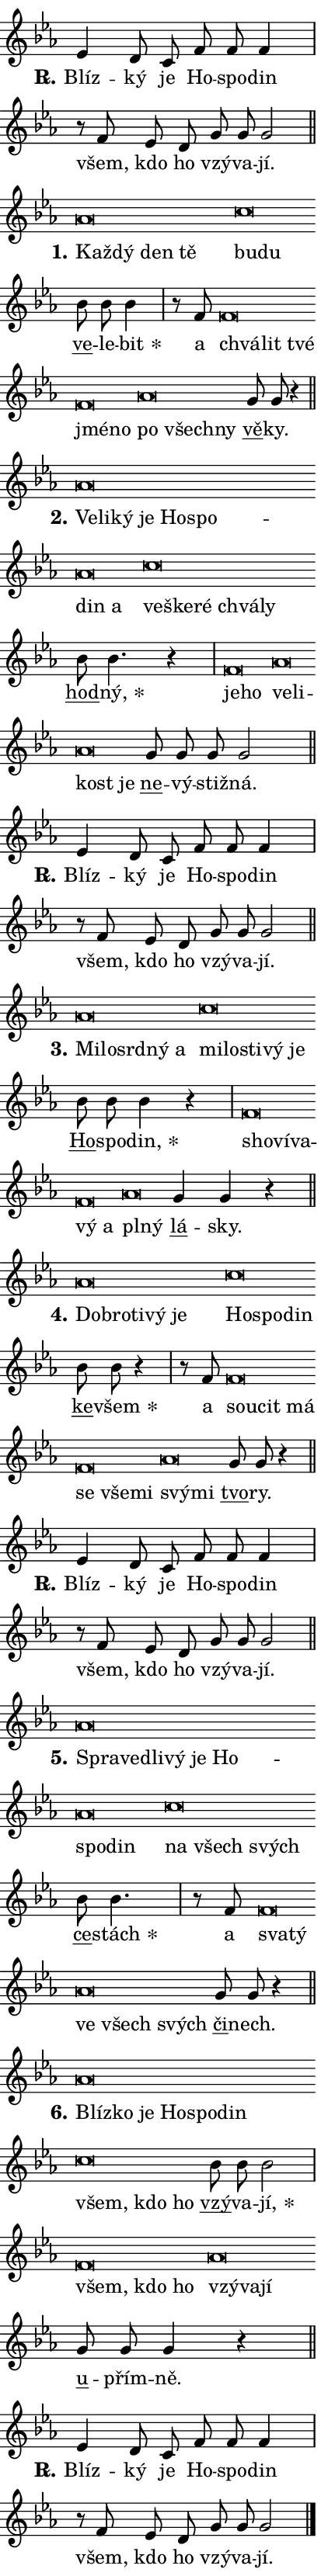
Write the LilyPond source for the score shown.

\version "2.24.0"
\header { tagline = "" }
\paper {
  indent = 0\cm
  top-margin = 0\cm
  right-margin = 0.13\cm % to fit lyric hyphens
  bottom-margin = 0\cm
  left-margin = 0\cm
  paper-width = 7\cm
  page-breaking = #ly:one-page-breaking
  system-system-spacing.basic-distance = #11
  score-system-spacing.basic-distance = #11
  ragged-last = ##f
}


%% Author: Thomas Morley
%% https://lists.gnu.org/archive/html/lilypond-user/2020-05/msg00002.html
#(define (line-position grob)
"Returns position of @var[grob} in current system:
   @code{'start}, if at first time-step
   @code{'end}, if at last time-step
   @code{'middle} otherwise
"
  (let* ((col (ly:item-get-column grob))
         (ln (ly:grob-object col 'left-neighbor))
         (rn (ly:grob-object col 'right-neighbor))
         (col-to-check-left (if (ly:grob? ln) ln col))
         (col-to-check-right (if (ly:grob? rn) rn col))
         (break-dir-left
           (and
             (ly:grob-property col-to-check-left 'non-musical #f)
             (ly:item-break-dir col-to-check-left)))
         (break-dir-right
           (and
             (ly:grob-property col-to-check-right 'non-musical #f)
             (ly:item-break-dir col-to-check-right))))
        (cond ((eqv? 1 break-dir-left) 'start)
              ((eqv? -1 break-dir-right) 'end)
              (else 'middle))))

#(define (tranparent-at-line-position vctor)
  (lambda (grob)
  "Relying on @code{line-position} select the relevant enry from @var{vctor}.
Used to determine transparency,"
    (case (line-position grob)
      ((end) (not (vector-ref vctor 0)))
      ((middle) (not (vector-ref vctor 1)))
      ((start) (not (vector-ref vctor 2))))))

noteHeadBreakVisibility =
#(define-music-function (break-visibility)(vector?)
"Makes @code{NoteHead}s transparent relying on @var{break-visibility}"
#{
  \override NoteHead.transparent =
    #(tranparent-at-line-position break-visibility)
#})

#(define delete-ledgers-for-transparent-note-heads
  (lambda (grob)
    "Reads whether a @code{NoteHead} is transparent.
If so this @code{NoteHead} is removed from @code{'note-heads} from
@var{grob}, which is supposed to be @code{LedgerLineSpanner}.
As a result ledgers are not printed for this @code{NoteHead}"
    (let* ((nhds-array (ly:grob-object grob 'note-heads))
           (nhds-list
             (if (ly:grob-array? nhds-array)
                 (ly:grob-array->list nhds-array)
                 '()))
           ;; Relies on the transparent-property being done before
           ;; Staff.LedgerLineSpanner.after-line-breaking is executed.
           ;; This is fragile ...
           (to-keep
             (remove
               (lambda (nhd)
                 (ly:grob-property nhd 'transparent #f))
               nhds-list)))
      ;; TODO find a better method to iterate over grob-arrays, similiar
      ;; to filter/remove etc for lists
      ;; For now rebuilt from scratch
      (set! (ly:grob-object grob 'note-heads)  '())
      (for-each
        (lambda (nhd)
          (ly:pointer-group-interface::add-grob grob 'note-heads nhd))
        to-keep))))

squashNotes = {
  \override NoteHead.X-extent = #'(-0.2 . 0.2)
  \override NoteHead.Y-extent = #'(-0.75 . 0)
  \override NoteHead.stencil =
    #(lambda (grob)
       (let ((pos (ly:grob-property grob 'staff-position)))
         (begin
           (if (< pos -7) (display "ERROR: Lower brevis then expected\n") (display ""))
           (if (<= pos -6) ly:text-interface::print ly:note-head::print))))
}
unSquashNotes = {
  \revert NoteHead.X-extent
  \revert NoteHead.Y-extent
  \revert NoteHead.stencil
}

hideNotes = \noteHeadBreakVisibility #begin-of-line-visible
unHideNotes = \noteHeadBreakVisibility #all-visible

% work-around for resetting accidentals
% https://lilypond.org/doc/v2.23/Documentation/notation/displaying-rhythms#unmetered-music
cadenzaMeasure = {
  \cadenzaOff
  \partial 1024 s1024
  \cadenzaOn
}

#(define-markup-command (accent layout props text) (markup?)
  "Underline accented syllable"
  (interpret-markup layout props
    #{\markup \override #'(offset . 4.3) \underline { #text }#}))

responsum = \markup \concat {
  "R" \hspace #-1.05 \path #0.1 #'((moveto 0 0.07) (lineto 0.9 0.8)) \hspace #0.05 "."
}

spaceSize = #0.6828661417322834 % exact space size for TeX Gyre Schola

\layout {
  \context {
    \Staff
    \remove "Time_signature_engraver"
    \override LedgerLineSpanner.after-line-breaking = #delete-ledgers-for-transparent-note-heads
  }
  \context {
    \Lyrics {
      \override LyricSpace.minimum-distance = \spaceSize
      \override LyricText.font-name = #"TeX Gyre Schola"
      \override LyricText.font-size = 1
      \override StanzaNumber.font-name = #"TeX Gyre Schola Bold"
      \override StanzaNumber.font-size = 1
    }
  }
  \context {
    \Score 
    \override NoteHead.text =
      #(lambda (grob) 
        (let ((pos (ly:grob-property grob 'staff-position)))
          #{\markup {
            \combine
              \halign #-0.55 \raise #(if (= pos -6) 0 0.5) \override #'(thickness . 2) \draw-line #'(3.2 . 0)
              \musicglyph "noteheads.sM1"
          }#}))
  }
}

% magnetic-lyrics.ily
%
%   written by
%     Jean Abou Samra <jean@abou-samra.fr>
%     Werner Lemberg <wl@gnu.org>
%
%   adapted by
%     Jiri Hon <jiri.hon@gmail.com>
%
% Version 2022-Apr-15

% https://www.mail-archive.com/lilypond-user@gnu.org/msg149350.html

#(define (Left_hyphen_pointer_engraver context)
   "Collect syllable-hyphen-syllable occurrences in lyrics and store
them in properties.  This engraver only looks to the left.  For
example, if the lyrics input is @code{foo -- bar}, it does the
following.

@itemize @bullet
@item
Set the @code{text} property of the @code{LyricHyphen} grob between
@q{foo} and @q{bar} to @code{foo}.

@item
Set the @code{left-hyphen} property of the @code{LyricText} grob with
text @q{foo} to the @code{LyricHyphen} grob between @q{foo} and
@q{bar}.
@end itemize

Use this auxiliary engraver in combination with the
@code{lyric-@/text::@/apply-@/magnetic-@/offset!} hook."
   (let ((hyphen #f)
         (text #f))
     (make-engraver
      (acknowledgers
       ((lyric-syllable-interface engraver grob source-engraver)
        (set! text grob)))
      (end-acknowledgers
       ((lyric-hyphen-interface engraver grob source-engraver)
        ;(when (not (grob::has-interface grob 'lyric-space-interface))
          (set! hyphen grob)));)
      ((stop-translation-timestep engraver)
       (when (and text hyphen)
         (ly:grob-set-object! text 'left-hyphen hyphen))
       (set! text #f)
       (set! hyphen #f)))))

#(define (lyric-text::apply-magnetic-offset! grob)
   "If the space between two syllables is less than the value in
property @code{LyricText@/.details@/.squash-threshold}, move the right
syllable to the left so that it gets concatenated with the left
syllable.

Use this function as a hook for
@code{LyricText@/.after-@/line-@/breaking} if the
@code{Left_@/hyphen_@/pointer_@/engraver} is active."
   (let ((hyphen (ly:grob-object grob 'left-hyphen #f)))
     (when hyphen
       (let ((left-text (ly:spanner-bound hyphen LEFT)))
         (when (grob::has-interface left-text 'lyric-syllable-interface)
           (let* ((common (ly:grob-common-refpoint grob left-text X))
                  (this-x-ext (ly:grob-extent grob common X))
                  (left-x-ext
                   (begin
                     ;; Trigger magnetism for left-text.
                     (ly:grob-property left-text 'after-line-breaking)
                     (ly:grob-extent left-text common X)))
                  ;; `delta` is the gap width between two syllables.
                  (delta (- (interval-start this-x-ext)
                            (interval-end left-x-ext)))
                  (details (ly:grob-property grob 'details))
                  (threshold (assoc-get 'squash-threshold details 0.2)))
             (when (< delta threshold)
               (let* (;; We have to manipulate the input text so that
                      ;; ligatures crossing syllable boundaries are not
                      ;; disabled.  For languages based on the Latin
                      ;; script this is essentially a beautification.
                      ;; However, for non-Western scripts it can be a
                      ;; necessity.
                      (lt (ly:grob-property left-text 'text))
                      (rt (ly:grob-property grob 'text))
                      (is-space (grob::has-interface hyphen 'lyric-space-interface))
                      (space (if is-space " " ""))
                      (extra-delta (if is-space spaceSize 0))
                      ;; Append new syllable.
                      (ltrt-space (if (and (string? lt) (string? rt))
                                (string-append lt space rt)
                                (make-concat-markup (list lt space rt))))
                      ;; Right-align `ltrt` to the right side.
                      (ltrt-space-markup (grob-interpret-markup
                               grob
                               (make-translate-markup
                                (cons (interval-length this-x-ext) 0)
                                (make-right-align-markup ltrt-space)))))
                 (begin
                   ;; Don't print `left-text`.
                   (ly:grob-set-property! left-text 'stencil #f)
                   ;; Set text and stencil (which holds all collected
                   ;; syllables so far) and shift it to the left.
                   (ly:grob-set-property! grob 'text ltrt-space)
                   (ly:grob-set-property! grob 'stencil ltrt-space-markup)
                   (ly:grob-translate-axis! grob (- (- delta extra-delta)) X))))))))))


#(define (lyric-hyphen::displace-bounds-first grob)
   ;; Make very sure this callback isn't triggered too early.
   (let ((left (ly:spanner-bound grob LEFT))
         (right (ly:spanner-bound grob RIGHT)))
     (ly:grob-property left 'after-line-breaking)
     (ly:grob-property right 'after-line-breaking)
     (ly:lyric-hyphen::print grob)))

squashThreshold = #0.4

\layout {
  \context {
    \Lyrics
    \consists #Left_hyphen_pointer_engraver
    \override LyricText.after-line-breaking =
      #lyric-text::apply-magnetic-offset!
    \override LyricHyphen.stencil = #lyric-hyphen::displace-bounds-first
    \override LyricText.details.squash-threshold = \squashThreshold
    \override LyricHyphen.minimum-distance = 0
    \override LyricHyphen.minimum-length = \squashThreshold
  }
}

squashText = \override LyricText.details.squash-threshold = 9999
unSquashText = \override LyricText.details.squash-threshold = \squashThreshold

leftText = \override LyricText.self-alignment-X = #LEFT
unLeftText = \revert LyricText.self-alignment-X

starOffset = #(lambda (grob) 
                (let ((x_offset (ly:self-alignment-interface::aligned-on-x-parent grob)))
                  (if (= x_offset 0) 0 (+ x_offset 1.2))))

star = #(define-music-function (syllable)(string?)
"Append star separator at the end of a syllable"
#{
  \once \override LyricText.X-offset = #starOffset
  \lyricmode { \markup {
    #syllable
    \override #'((font-name . "TeX Gyre Schola Bold")) \hspace #0.2 \lower #0.65 \larger "*"
  } }
#})

starAccent = #(define-music-function (syllable)(string?)
"Append star separator at the end of a syllable and make accent"
#{
  \once \override LyricText.X-offset = #starOffset
  \lyricmode { \markup {
    \accent #syllable
    \override #'((font-name . "TeX Gyre Schola Bold")) \hspace #0.2 \lower #0.65 \larger "*"
  } }
#})

breath = #(define-music-function (syllable)(string?)
"Append breathing indicator at the end of a syllable"
#{
  \lyricmode { \markup { #syllable "+" } }
#})

optionalBreath = #(define-music-function (syllable)(string?)
"Append optional breathing indicator at the end of a syllable"
#{
  \lyricmode { \markup { #syllable "(+)" } }
#})


\score {
    <<
        \new Voice = "melody" { \cadenzaOn \key es \major \relative { es'4 d8 c f f f4 \cadenzaMeasure \bar "|" r8 f es d \bar "" g g g2 \cadenzaMeasure \bar "||" \break } }
        \new Lyrics \lyricsto "melody" { \lyricmode { \set stanza = \responsum
Blíz -- ký je Ho -- spo -- din všem, kdo ho vzý -- va -- jí. } }
    >>
    \layout {}
}

\score {
    <<
        \new Voice = "melody" { \cadenzaOn \key es \major \relative { \squashNotes as'\breve*1/16 \hideNotes \breve*1/16 \bar "" \breve*1/16 \breve*1/16 \bar "" \unHideNotes \unSquashNotes \squashNotes c\breve*1/16 \hideNotes \breve*1/16 \bar "" \unHideNotes \unSquashNotes \bar "" bes8 bes bes4 \cadenzaMeasure \bar "|" r8 f8 \squashNotes f\breve*1/16 \hideNotes \breve*1/16 \bar "" \breve*1/16 \bar "" \breve*1/16 \breve*1/16 \bar "" \unHideNotes \unSquashNotes \squashNotes as\breve*1/16 \hideNotes \breve*1/16 \breve*1/16 \bar "" \unHideNotes \unSquashNotes \bar "" g8 g r4 \cadenzaMeasure \bar "||" \break } }
        \new Lyrics \lyricsto "melody" { \lyricmode { \set stanza = "1."
\leftText Kaž -- \squashText dý den tě \unSquashText bu -- \squashText du \unLeftText \unSquashText \markup \accent ve -- le -- \star bit a \leftText chvá -- \squashText lit tvé jmé -- no \unSquashText po \squashText všech -- ny \unLeftText \unSquashText \markup \accent vě -- ky. } }
    >>
    \layout {}
}

\score {
    <<
        \new Voice = "melody" { \cadenzaOn \key es \major \relative { \squashNotes as'\breve*1/16 \hideNotes \breve*1/16 \bar "" \breve*1/16 \bar "" \breve*1/16 \bar "" \breve*1/16 \bar "" \breve*1/16 \bar "" \breve*1/16 \breve*1/16 \bar "" \unHideNotes \unSquashNotes \squashNotes c\breve*1/16 \hideNotes \breve*1/16 \bar "" \breve*1/16 \bar "" \breve*1/16 \breve*1/16 \bar "" \unHideNotes \unSquashNotes \bar "" bes8 bes4. r4 \cadenzaMeasure \bar "|" \squashNotes f\breve*1/16 \hideNotes \breve*1/16 \bar "" \unHideNotes \unSquashNotes \squashNotes as\breve*1/16 \hideNotes \breve*1/16 \bar "" \breve*1/16 \breve*1/16 \bar "" \unHideNotes \unSquashNotes \bar "" g8 g g g2 \cadenzaMeasure \bar "||" \break } }
        \new Lyrics \lyricsto "melody" { \lyricmode { \set stanza = "2."
\leftText Ve -- \squashText li -- ký je Ho -- spo -- din a \unSquashText ve -- \squashText ške -- ré chvá -- ly \unLeftText \unSquashText \markup \accent hod -- \star ný, \leftText je -- \squashText ho \unSquashText ve -- \squashText li -- kost je \unLeftText \unSquashText \markup \accent ne -- vý -- stiž -- ná. } }
    >>
    \layout {}
}

\score {
    <<
        \new Voice = "melody" { \cadenzaOn \key es \major \relative { es'4 d8 c f f f4 \cadenzaMeasure \bar "|" r8 f es d \bar "" g g g2 \cadenzaMeasure \bar "||" \break } }
        \new Lyrics \lyricsto "melody" { \lyricmode { \set stanza = \responsum
Blíz -- ký je Ho -- spo -- din všem, kdo ho vzý -- va -- jí. } }
    >>
    \layout {}
}

\score {
    <<
        \new Voice = "melody" { \cadenzaOn \key es \major \relative { \squashNotes as'\breve*1/16 \hideNotes \breve*1/16 \bar "" \breve*1/16 \bar "" \breve*1/16 \breve*1/16 \bar "" \unHideNotes \unSquashNotes \squashNotes c\breve*1/16 \hideNotes \breve*1/16 \bar "" \breve*1/16 \bar "" \breve*1/16 \breve*1/16 \bar "" \unHideNotes \unSquashNotes \bar "" bes8 bes bes4 r \cadenzaMeasure \bar "|" \squashNotes f\breve*1/16 \hideNotes \breve*1/16 \bar "" \breve*1/16 \bar "" \breve*1/16 \breve*1/16 \bar "" \unHideNotes \unSquashNotes \squashNotes as\breve*1/16 \hideNotes \breve*1/16 \bar "" \unHideNotes \unSquashNotes \bar "" g4 g r \cadenzaMeasure \bar "||" \break } }
        \new Lyrics \lyricsto "melody" { \lyricmode { \set stanza = "3."
\leftText Mi -- \squashText lo -- srd -- ný a \unSquashText mi -- \squashText lo -- sti -- vý je \unLeftText \unSquashText \markup \accent Ho -- spo -- \star din, \leftText sho -- \squashText ví -- va -- vý a \unSquashText pl -- \squashText ný \unLeftText \unSquashText \markup \accent lá -- sky. } }
    >>
    \layout {}
}

\score {
    <<
        \new Voice = "melody" { \cadenzaOn \key es \major \relative { \squashNotes as'\breve*1/16 \hideNotes \breve*1/16 \bar "" \breve*1/16 \bar "" \breve*1/16 \breve*1/16 \bar "" \unHideNotes \unSquashNotes \squashNotes c\breve*1/16 \hideNotes \breve*1/16 \breve*1/16 \bar "" \unHideNotes \unSquashNotes \bar "" bes8 bes r4 \cadenzaMeasure \bar "|" r8 f8 \squashNotes f\breve*1/16 \hideNotes \breve*1/16 \bar "" \breve*1/16 \bar "" \breve*1/16 \bar "" \breve*1/16 \breve*1/16 \bar "" \unHideNotes \unSquashNotes \squashNotes as\breve*1/16 \hideNotes \breve*1/16 \bar "" \unHideNotes \unSquashNotes \bar "" g8 g r4 \cadenzaMeasure \bar "||" \break } }
        \new Lyrics \lyricsto "melody" { \lyricmode { \set stanza = "4."
\leftText Dob -- \squashText ro -- ti -- vý je \unSquashText Ho -- \squashText spo -- din \unLeftText \unSquashText \markup \accent ke -- \star všem a \leftText sou -- \squashText cit má se vše -- mi \unSquashText svý -- \squashText mi \unLeftText \unSquashText \markup \accent tvo -- ry. } }
    >>
    \layout {}
}

\score {
    <<
        \new Voice = "melody" { \cadenzaOn \key es \major \relative { es'4 d8 c f f f4 \cadenzaMeasure \bar "|" r8 f es d \bar "" g g g2 \cadenzaMeasure \bar "||" \break } }
        \new Lyrics \lyricsto "melody" { \lyricmode { \set stanza = \responsum
Blíz -- ký je Ho -- spo -- din všem, kdo ho vzý -- va -- jí. } }
    >>
    \layout {}
}

\score {
    <<
        \new Voice = "melody" { \cadenzaOn \key es \major \relative { \squashNotes as'\breve*1/16 \hideNotes \breve*1/16 \bar "" \breve*1/16 \bar "" \breve*1/16 \bar "" \breve*1/16 \bar "" \breve*1/16 \bar "" \breve*1/16 \breve*1/16 \bar "" \unHideNotes \unSquashNotes \squashNotes c\breve*1/16 \hideNotes \breve*1/16 \breve*1/16 \bar "" \unHideNotes \unSquashNotes \bar "" bes8 bes4. \cadenzaMeasure \bar "|" r8 f8 \squashNotes f\breve*1/16 \hideNotes \breve*1/16 \bar "" \unHideNotes \unSquashNotes \squashNotes as\breve*1/16 \hideNotes \breve*1/16 \breve*1/16 \bar "" \unHideNotes \unSquashNotes \bar "" g8 g r4 \cadenzaMeasure \bar "||" \break } }
        \new Lyrics \lyricsto "melody" { \lyricmode { \set stanza = "5."
\leftText Spra -- \squashText ve -- dli -- vý je Ho -- spo -- din \unSquashText na \squashText všech svých \unLeftText \unSquashText \markup \accent ce -- \star stách a \leftText sva -- \squashText tý \unSquashText ve \squashText všech svých \unLeftText \unSquashText \markup \accent či -- nech. } }
    >>
    \layout {}
}

\score {
    <<
        \new Voice = "melody" { \cadenzaOn \key es \major \relative { \squashNotes as'\breve*1/16 \hideNotes \breve*1/16 \bar "" \breve*1/16 \bar "" \breve*1/16 \bar "" \breve*1/16 \breve*1/16 \bar "" \unHideNotes \unSquashNotes \squashNotes c\breve*1/16 \hideNotes \breve*1/16 \breve*1/16 \bar "" \unHideNotes \unSquashNotes \bar "" bes8 bes bes2 \cadenzaMeasure \bar "|" \squashNotes f\breve*1/16 \hideNotes \breve*1/16 \breve*1/16 \bar "" \unHideNotes \unSquashNotes \squashNotes as\breve*1/16 \hideNotes \breve*1/16 \breve*1/16 \bar "" \unHideNotes \unSquashNotes \bar "" g8 g g4 r \cadenzaMeasure \bar "||" \break } }
        \new Lyrics \lyricsto "melody" { \lyricmode { \set stanza = "6."
\leftText Blíz -- \squashText ko je Ho -- spo -- din \unSquashText všem, \squashText kdo ho \unLeftText \unSquashText \markup \accent vzý -- va -- \star jí, \leftText všem, \squashText kdo ho \unSquashText vzý -- \squashText va -- jí \unLeftText \unSquashText \markup \accent u -- přím -- ně. } }
    >>
    \layout {}
}

\score {
    <<
        \new Voice = "melody" { \cadenzaOn \key es \major \relative { es'4 d8 c f f f4 \cadenzaMeasure \bar "|" r8 f es d \bar "" g g g2 \cadenzaMeasure \bar "||" \break } \bar "|." }
        \new Lyrics \lyricsto "melody" { \lyricmode { \set stanza = \responsum
Blíz -- ký je Ho -- spo -- din všem, kdo ho vzý -- va -- jí. } }
    >>
    \layout {}
}
